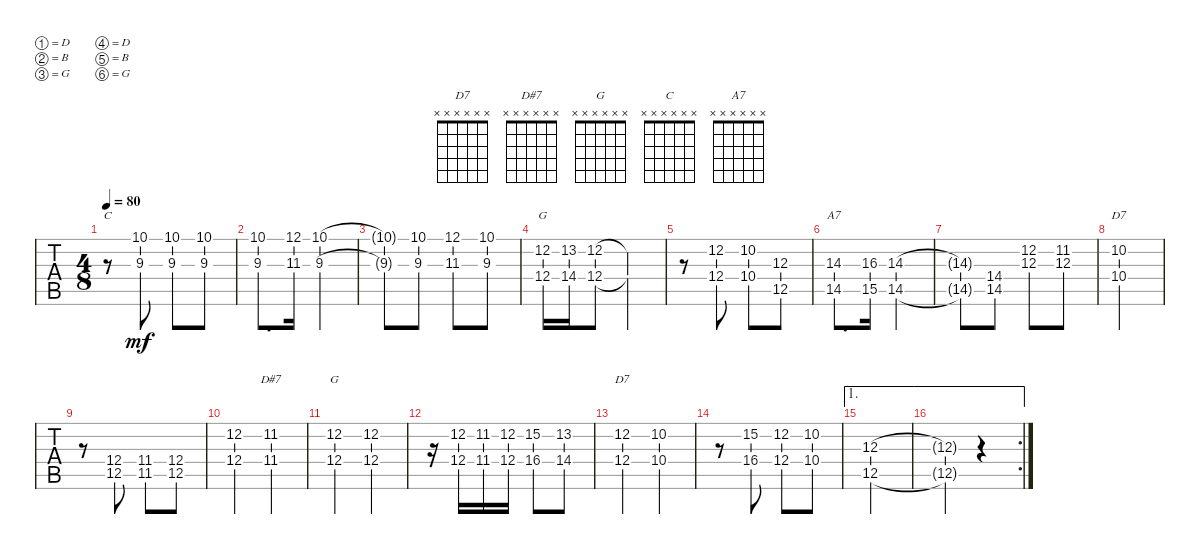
\defaultSystemsLayout 4
\bracketExtendMode groupsimilarinstruments
\singleTrackTrackNamePolicy hidden
\multiTrackTrackNamePolicy hidden
\otherSystemsTrackNameOrientation horizontal
\track ("Steel Guitar" "S-Gt") {instrument acousticguitarsteel}
\staff {tabs}
\tuning (D4 B3 G3 D3 B2 G2)
\chord ("D7" x x x x x x)
\chord ("D#7" x x x x x x)
\chord ("G" x x x x x x)
\chord ("C" x x x x x x)
\chord ("A7" x x x x x x)
\ts (4 8)
\tempo 80
\clef g2
\ks g
r.8{ch "C" dy mf} (9.3 10.1).8 (9.3 10.1).8 (9.3 10.1).8 |
(9.3 10.1).8{d} (12.1 11.3).16 (10.1 9.3).4 |
(10.1{t} 9.3{t}).8 (10.1 9.3).8 (12.1 11.3).8 (10.1 9.3).8 |
(12.2 12.4).16{ch "G"} (13.2 14.4).16 (12.4 12.2).8 (12.2{t} 12.4{t}).4 |
r.8 (12.2 12.4).8 (10.2 10.4).8 (12.3 12.5).8 |
(14.3 14.5).8{d ch "A7"} (16.3 15.5).16 (14.3 14.5).4 |
(14.5{t} 14.3{t}).8 (14.5 14.4).8 (12.2 12.3).8 (11.2 12.3).8 |
(10.2 10.4).2{ch "D7"} |
r.8 (12.4 12.5).8 (11.5 11.4).8 (12.5 12.4).8 |
(12.2 12.4).4 (11.2 11.4).4{ch "D#7"} |
(12.2 12.4).4{ch "G"} (12.2 12.4).4 |
r.16 (12.2 12.4).16 (11.4 11.2).16 (12.2 12.4).16 (15.2 16.4).8 (13.2 14.4).8 |
(12.2 12.4).4{ch "D7"} (10.2 10.4).4 |
r.8 (15.2 16.4).8 (12.2 12.4).8 (10.2 10.4).8 |
\ae 1
(12.3 12.5).2 |
\ae 1
\rc 2
(12.5{t} 12.3{t}).4 r.4
